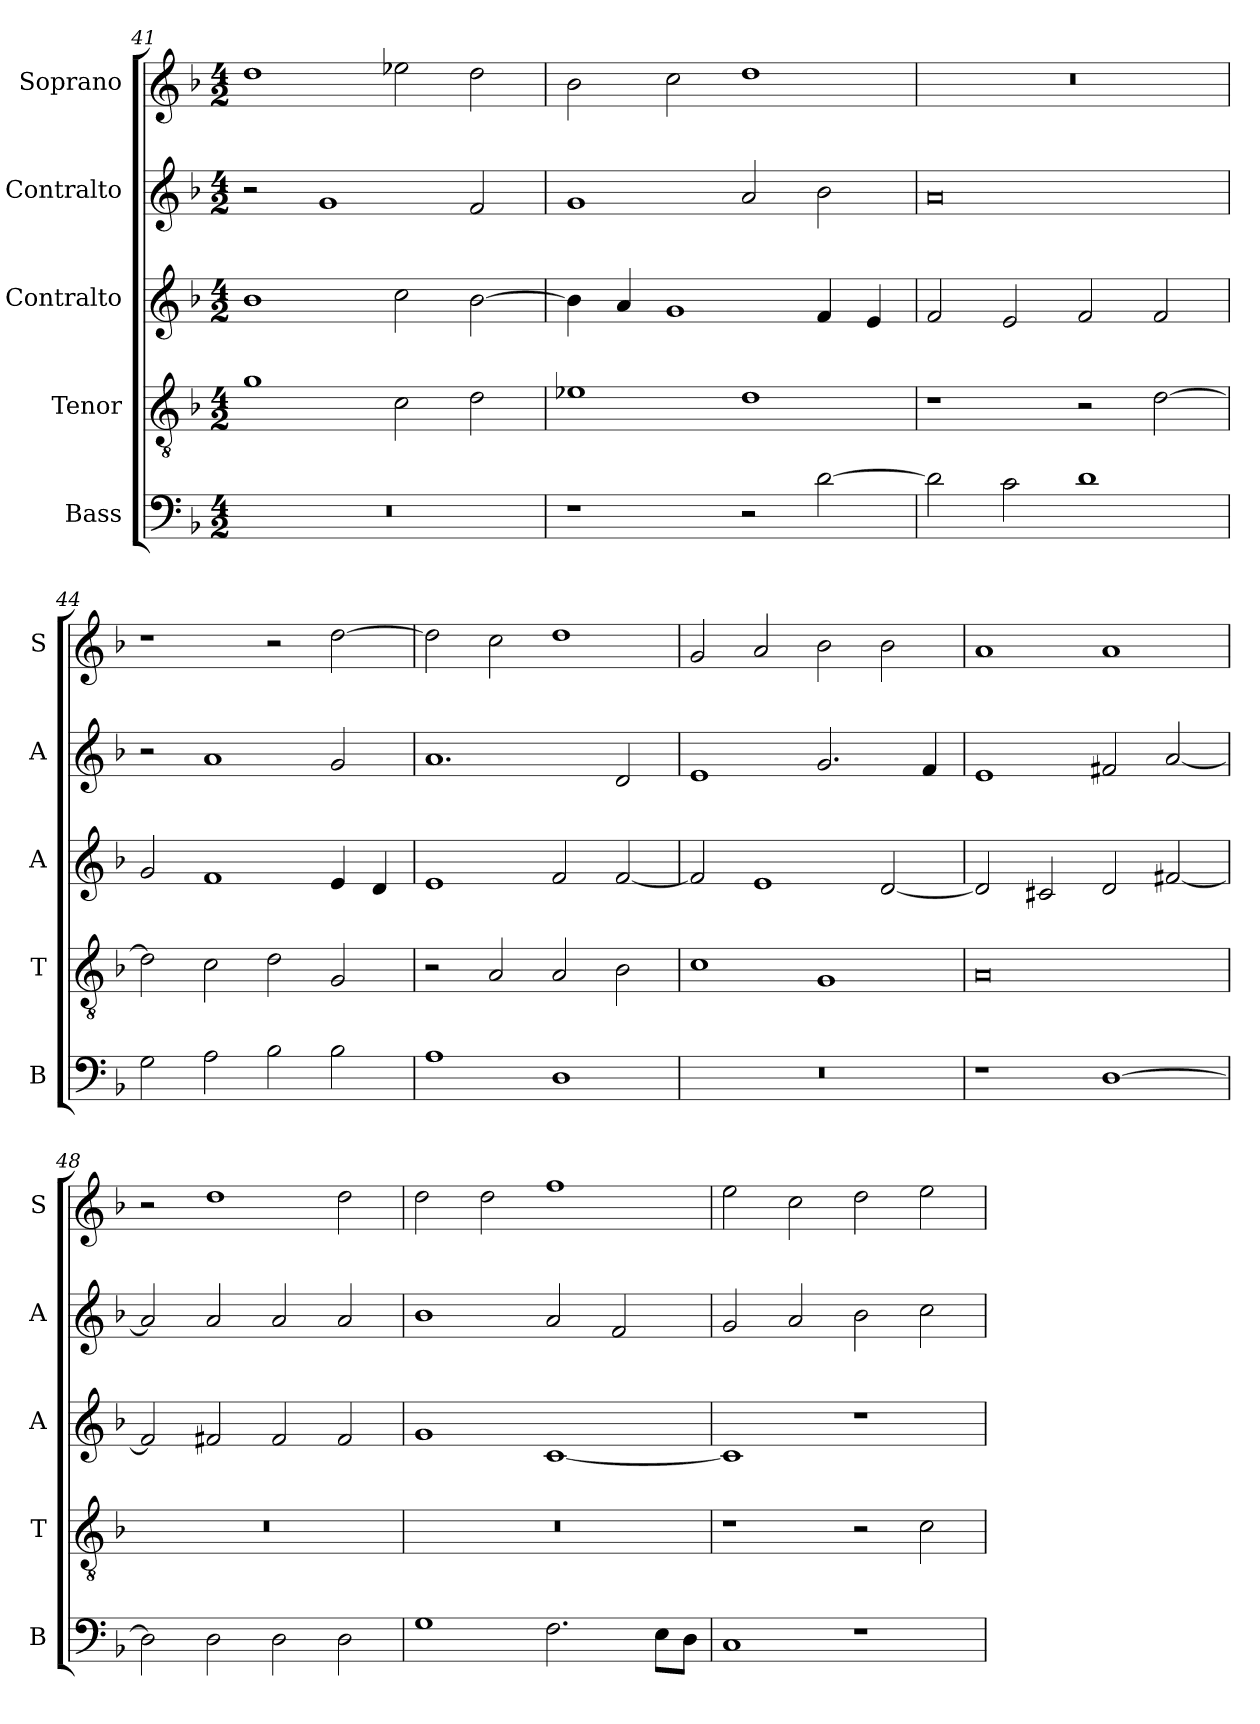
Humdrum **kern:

**kern	**kern	**kern	**kern	**kern
*part5	*part4	*part3	*part2	*part1
*staff5	*staff4	*staff3	*staff2	*staff1
*I"Bass	*I"Tenor	*I"Contralto	*I"Contralto	*I"Soprano
*I'B	*I'T	*I'A	*I'A	*I'S
*clefF4	*clefGv2	*clefG2	*clefG2	*clefG2
*k[b-]	*k[b-]	*k[b-]	*k[b-]	*k[b-]
*G:dor	*G:dor	*G:dor	*G:dor	*G:dor
*M4/2	*M4/2	*M4/2	*M4/2	*M4/2
=41	=41	=41	=41	=41
0r	1g	1b-	2r	1dd
.	.	.	1g	.
.	2c	2cc	.	2ee-X
.	2d	[2b-	2f	2dd
=42	=42	=42	=42	=42
1r	1e-X	4b-]	1g	2b-
.	.	4a	.	.
.	.	1g	.	2cc
2r	1d	.	2a	1dd
[2d	.	4f	2b-	.
.	.	4e	.	.
=43	=43	=43	=43	=43
2d]	1r	2f	0a	0r
2c	.	2e	.	.
1d	2r	2f	.	.
.	[2d	2f	.	.
=44	=44	=44	=44	=44
2G	2d]	2g	2r	1r
2A	2c	1f	1a	.
2B-	2d	.	.	2r
2B-	2G	4e	2g	[2dd
.	.	4d	.	.
=45	=45	=45	=45	=45
1A	2r	1e	1.a	2dd]
.	2A	.	.	2cc
1D	2A	2f	.	1dd
.	2B-	[2f	2d	.
=46	=46	=46	=46	=46
0r	1c	2f]	1e	2g
.	.	1e	.	2a
.	1G	.	2.g	2b-
.	.	[2d	.	2b-
.	.	.	4f	.
=47	=47	=47	=47	=47
1r	0A	2d]	1e	1a
.	.	2c#X	.	.
[1D	.	2d	2f#X	1a
.	.	[2f#X	[2a	.
=48	=48	=48	=48	=48
2D]	0r	2f#]	2a]	2r
2D	.	2f#X	2a	1dd
2D	.	2f#	2a	.
2D	.	2f#	2a	2dd
=49	=49	=49	=49	=49
1G	0r	1g	1b-	2dd
.	.	.	.	2dd
2.F	.	[1c	2a	1ff
.	.	.	2f	.
8E\L	.	.	.	.
8D\J	.	.	.	.
=50	=50	=50	=50	=50
1C	1r	1c]	2g	2ee
.	.	.	2a	2cc
1r	2r	1r	2b-	2dd
.	2c	.	2cc	2ee
=	=	=	=	=
*-	*-	*-	*-	*-
